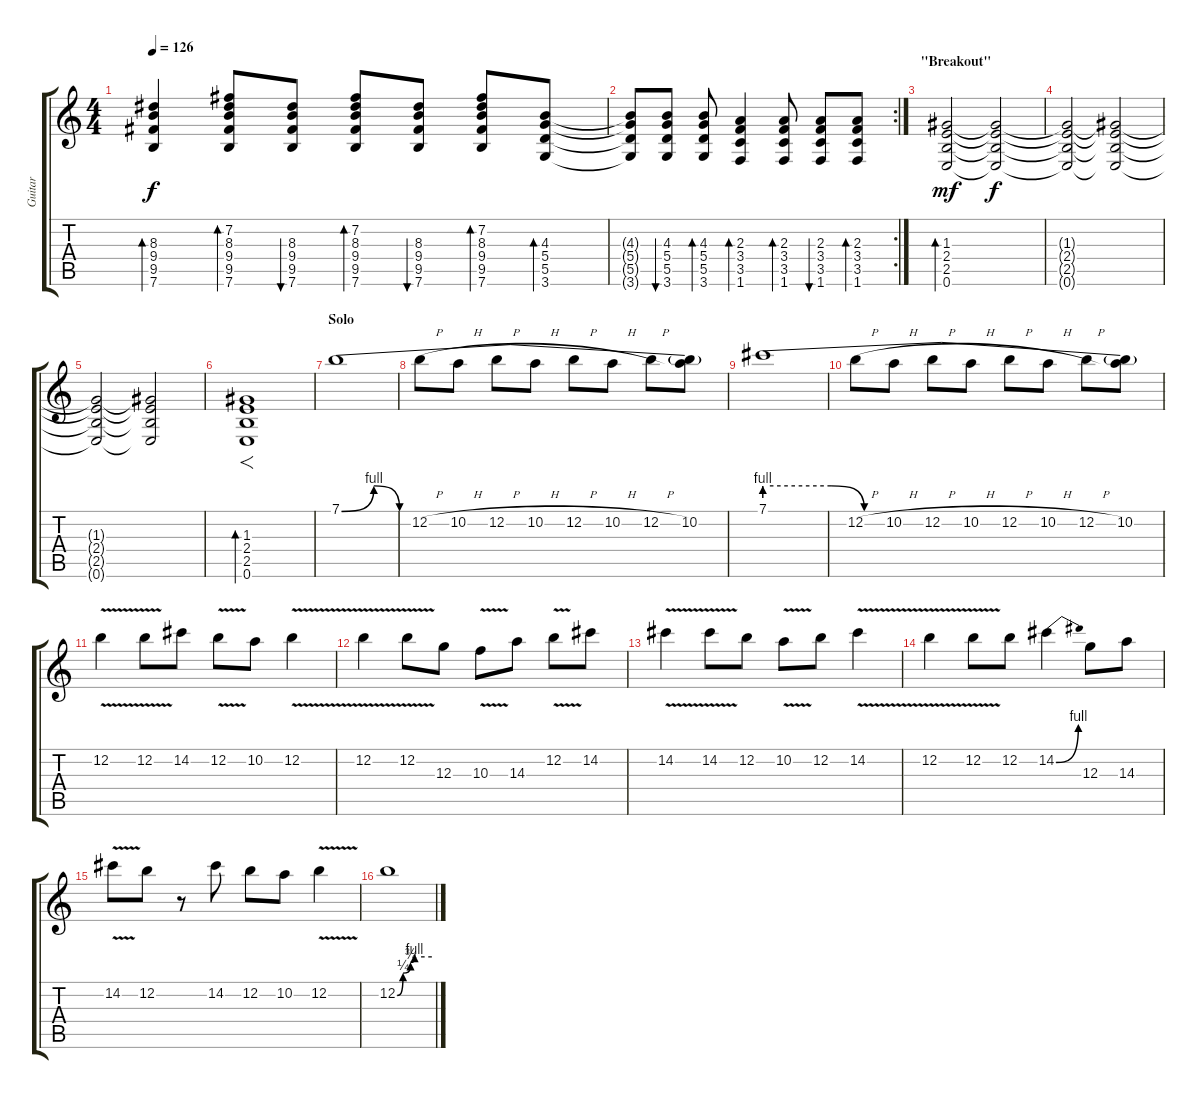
\track ("Guitar" "Guitar") {instrument electricguitarclean}
\staff {score tabs}
\tuning (E4 B3 G3 D3 A2 E2) {hide}
\ts (4 4)
\tempo 126
\clef g2
\ks c
(8.3 9.4 9.5 7.6).4{bd 60 dy f} (7.2 8.3 9.4 9.5 7.6).8{bd 30} (8.3 9.4 9.5 7.6).8{bu 30} (7.2 8.3 9.4 9.5 7.6).8{bd 30} (8.3 9.4 9.5 7.6).8{bu 30} (7.2 8.3 9.4 9.5 7.6).8{bd 30} (4.3 5.4 5.5 3.6).8{bd 60} |
\rc 2
(4.3{t} 5.4{t} 5.5{t} 3.6{t}).8 (4.3 5.4 5.5 3.6).8{bu 30} (4.3 5.4 5.5 3.6).8{bd 30} (2.3 3.4 3.5 1.6).4{bd 30} (2.3 3.4 3.5 1.6).8{bd 30} (2.3 3.4 3.5 1.6).8{bu 30} (2.3 3.4 3.5 1.6).8{bd 30} |
\section ("" "\"Breakout\"")
(1.3 2.4 2.5 0.6).2{bd 60 dy mf} (1.3{t} 2.4{t} 2.5{t} 0.6{t}).2{dy f volume 14} |
(1.3{t} 2.4{t} 2.5{t} 0.6{t}).2{volume 13} (1.3{t} 2.4{t} 2.5{t} 0.6{t}).2{volume 11} |
(1.3{t} 2.4{t} 2.5{t} 0.6{t}).2{volume 10} (1.3{t} 2.4{t} 2.5{t} 0.6{t}).2{volume 9} |
(1.3 2.4 2.5 0.6).1{f bd 60 volume 12} |
\section ("" "Solo")
7.1{be (custom 0 0 5 4 9 0 15 0 60 0)}.1 |
12.2{h}.8 10.2{h}.8 12.2{h}.8 10.2{h}.8 12.2{h}.8 10.2{h}.8 12.2{h}.8 (7.1{t} 10.2).8 |
7.1{be (custom 0 4 10 4 15 0 20 0 60 0)}.1 |
12.2{h}.8 10.2{h}.8 12.2{h}.8 10.2{h}.8 12.2{h}.8 10.2{h}.8 12.2{h}.8 (7.1{t} 10.2).8 |
12.2{v}.4 12.2{v}.8 14.2.8 12.2{v}.8 10.2.8 12.2{v}.4 |
12.2{v}.4 12.2{v}.8 12.3.8 10.3{v}.8 14.3.8 12.2{v}.8 14.2.8 |
14.2{v}.4 14.2{v}.8 12.2.8 10.2{v}.8 12.2.8 14.2{v}.4 |
12.2{v}.4 12.2{v}.8 12.2.8 14.2{be (bend 0 0 60 4)}.4 12.3.8 14.3.8 |
14.2{v}.8 12.2.8 r.8 14.2.8 12.2.8 10.2.8 12.2{v}.4 |
12.2{be (custom 0 0 10 1 23 3 30 4 60 4)}.1
